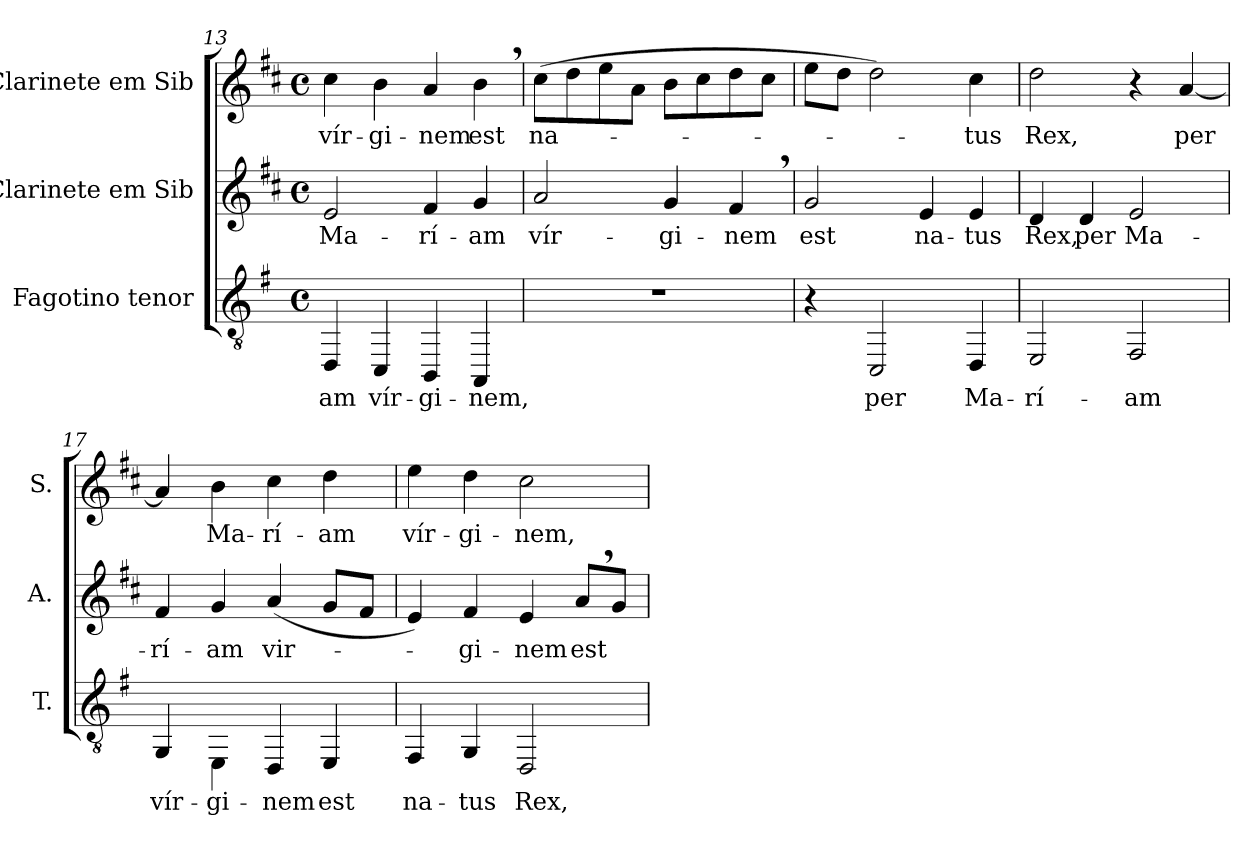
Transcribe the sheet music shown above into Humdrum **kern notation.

**kern	**text	**kern	**text	**kern	**text
*part3	*part3	*part2	*part2	*part1	*part1
*staff3	*staff3	*staff2	*staff2	*staff1	*staff1
*I"Fagotino tenor	*	*I"Clarinete em Sib	*	*I"Clarinete em Sib	*
*I'T.	*	*I'A.	*	*I'S.	*
*clefGv2	*	*clefG2	*	*clefG2	*
*ITrd-3c-5	*	*ITrd1c2	*	*ITrd1c2	*
*k[]	*	*k[]	*	*k[]	*
*C:	*	*C:	*	*C:	*
*M4/4	*	*M4/4	*	*M4/4	*
*met(c)	*	*met(c)	*	*met(c)	*
=13	=13	=13	=13	=13	=13
!	!LO:LY:b:color=#000000	!	!	!	!
!	!	!	!LO:LY:b:color=#000000	!	!
!	!	!	!	!	!LO:LY:b:color=#000000
4GGi/	-am	2di/	Ma-	4bi\	vír-
!	!LO:LY:b:color=#000000	!	!	!	!
!	!	!	!	!	!LO:LY:b:color=#000000
4FFi/	vír-	.	.	4ai\	-gi-
!	!LO:LY:b:color=#000000	!	!	!	!
!	!	!	!LO:LY:b:color=#000000	!	!
!	!	!	!	!	!LO:LY:b:color=#000000
4EEi/	-gi-	4ei/	-rí-	4gi/	-nem
!	!LO:LY:b:color=#000000	!	!	!	!
!	!	!	!LO:LY:b:color=#000000	!	!
!	!	!	!	!	!LO:LY:b:color=#000000
4DDi/	-nem,	4fi/	-am	4a,i\	est
=14	=14	=14	=14	=14	=14
!	!	!	!LO:LY:b:color=#000000	!	!
!	!	!	!	!	!LO:LY:b:color=#000000
1r	.	2gi/	vír-	(8bi\L	na-
.	.	.	.	8cci\	.
.	.	.	.	8ddi\	.
.	.	.	.	8gi\J	.
!	!	!	!LO:LY:b:color=#000000	!	!
.	.	4fi/	-gi-	8ai\L	.
.	.	.	.	8bi\	.
!	!	!	!LO:LY:b:color=#000000	!	!
.	.	4e,i/	-nem	8cci\	.
.	.	.	.	8bi\J	.
=15	=15	=15	=15	=15	=15
!	!	!	!LO:LY:b:color=#000000	!	!
4r	.	2fi/	est	8ddi\L	.
.	.	.	.	8cci\J	.
!	!LO:LY:b:color=#000000	!	!	!	!
2FFi/	per	.	.	2cci\)	.
!	!	!	!LO:LY:b:color=#000000	!	!
.	.	4di/	na-	.	.
!	!LO:LY:b:color=#000000	!	!	!	!
!	!	!	!LO:LY:b:color=#000000	!	!
!	!	!	!	!	!LO:LY:b:color=#000000
4GGi/	Ma-	4di/	-tus	4bi\	-tus
!!LO:PB:g=z
=16	=16	=16	=16	=16	=16
!	!LO:LY:b:color=#000000	!	!	!	!
!	!	!	!LO:LY:b:color=#000000	!	!
!	!	!	!	!	!LO:LY:b:color=#000000
2AAi/	-rí-	4ci/	Rex,	2cci\	Rex,
!	!	!	!LO:LY:b:color=#000000	!	!
.	.	4ci/	per	.	.
!	!LO:LY:b:color=#000000	!	!	!	!
!	!	!	!LO:LY:b:color=#000000	!	!
2BBi/	-am	2di/	Ma-	4r	.
!	!	!	!	!	!LO:LY:b:color=#000000
.	.	.	.	[<4gi/	per
=17	=17	=17	=17	=17	=17
!	!LO:LY:b:color=#000000	!	!	!	!
!	!	!	!LO:LY:b:color=#000000	!	!
4Ci/	vír-	4ei/	-rí-	4gi/]	.
!	!LO:LY:b:color=#000000	!	!	!	!
!	!	!	!LO:LY:b:color=#000000	!	!
!	!	!	!	!	!LO:LY:b:color=#000000
4AAi\	-gi-	4fi/	-am	4ai\	Ma-
!	!LO:LY:b:color=#000000	!	!	!	!
!	!	!	!LO:LY:b:color=#000000	!	!
!	!	!	!	!	!LO:LY:b:color=#000000
4GGi/	-nem	(4gi/	vir-	4bi\	-rí-
!	!LO:LY:b:color=#000000	!	!	!	!
!	!	!	!	!	!LO:LY:b:color=#000000
4AAi/	est	8fi/L	.	4cci\	-am
.	.	8ei/J	.	.	.
=18	=18	=18	=18	=18	=18
!	!LO:LY:b:color=#000000	!	!	!	!
!	!	!	!	!	!LO:LY:b:color=#000000
4BBi/	na-	4di/)	.	4ddi\	vír-
!	!LO:LY:b:color=#000000	!	!	!	!
!	!	!	!LO:LY:b:color=#000000	!	!
!	!	!	!	!	!LO:LY:b:color=#000000
4Ci/	-tus	4ei/	-gi-	4cci\	-gi-
!	!LO:LY:b:color=#000000	!	!	!	!
!	!	!	!LO:LY:b:color=#000000	!	!
!	!	!	!	!	!LO:LY:b:color=#000000
2GGi/	Rex,	4di/	-nem	2bi\	-nem,
!	!	!	!LO:LY:b:color=#000000	!	!
.	.	8g,i/L	est	.	.
.	.	8fi/J	.	.	.
=	=	=	=	=	=
*-	*-	*-	*-	*-	*-
